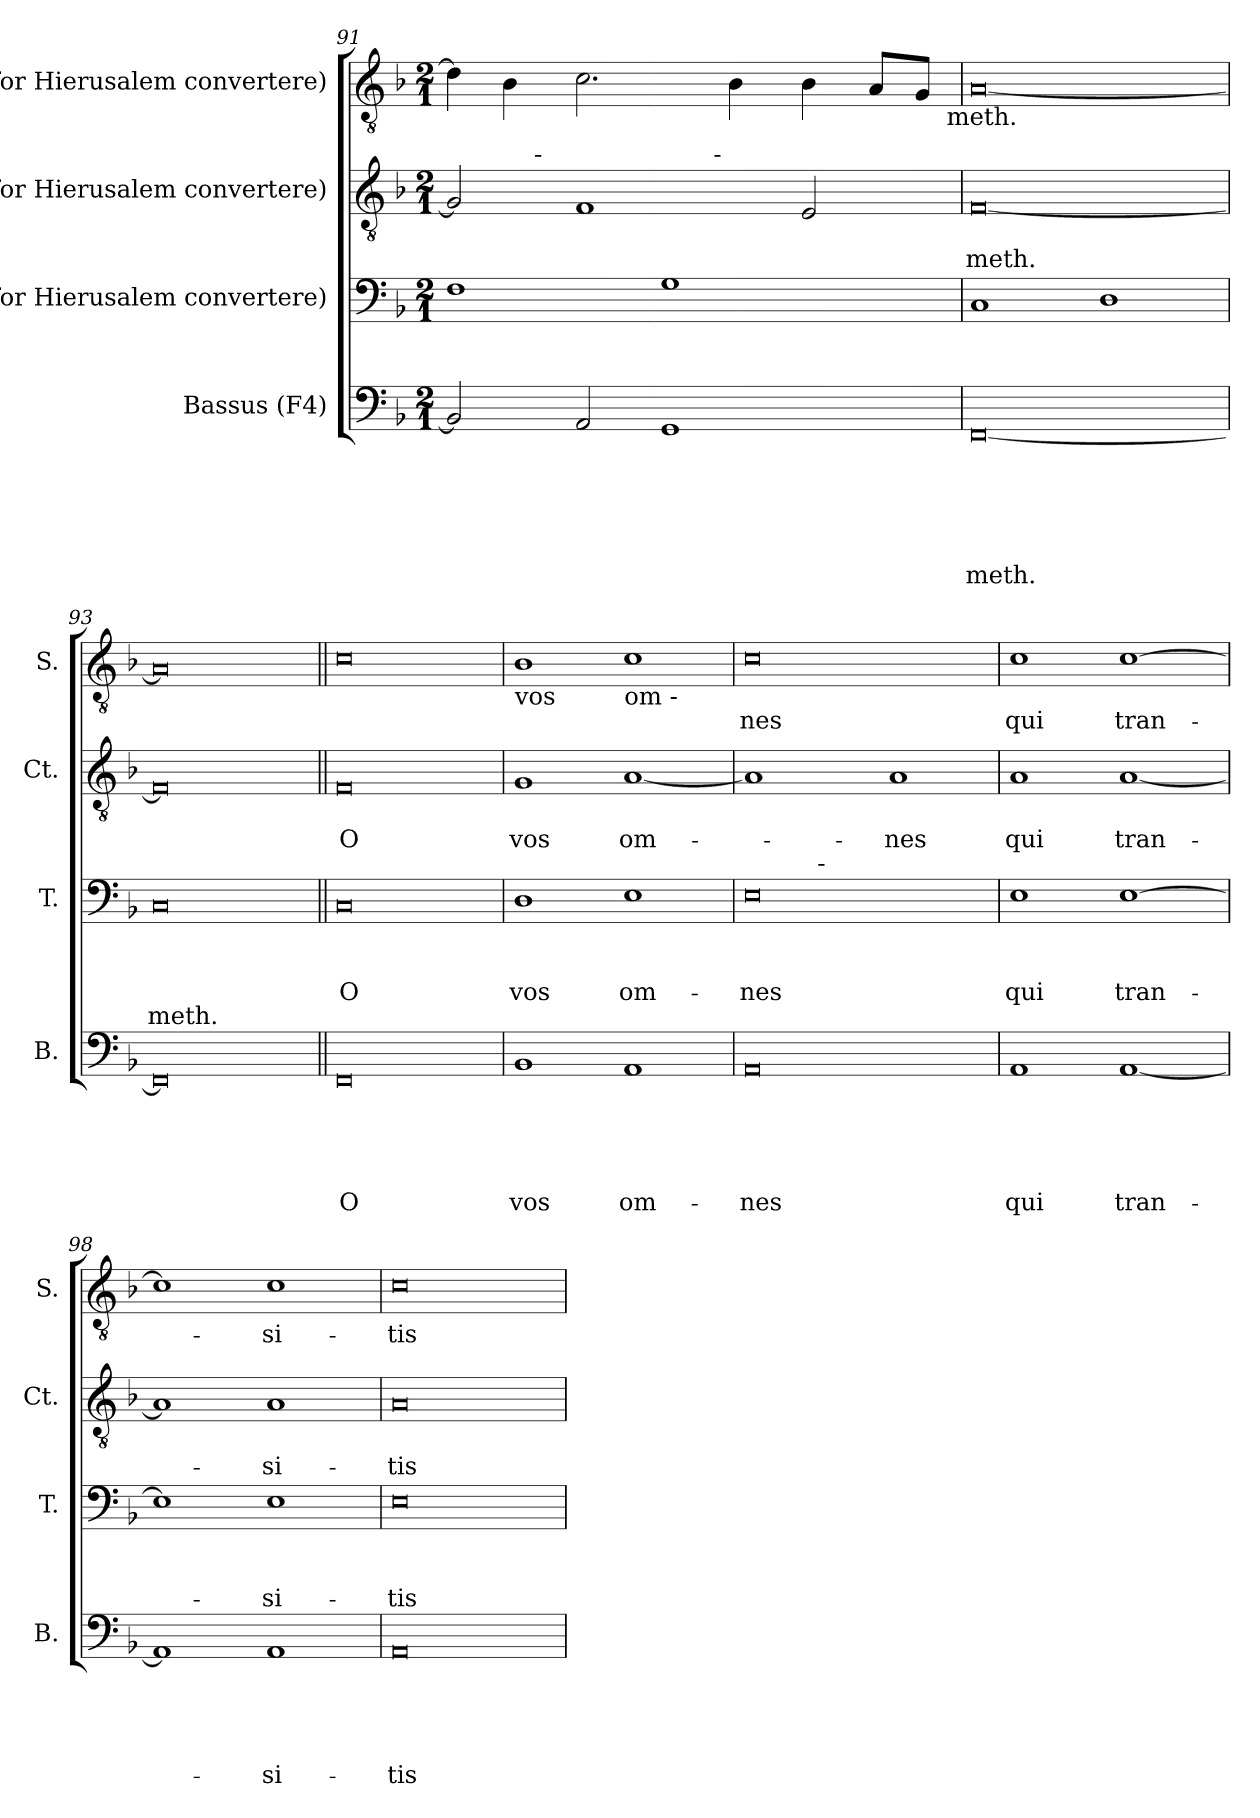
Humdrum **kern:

**kern	**text	**text	**text	**text	**text	**text	**kern	**text	**text	**text	**text	**kern	**text	**text	**kern	**text
*part4	*part4	*part4	*part4	*part4	*part4	*part4	*part3	*part3	*part3	*part3	*part3	*part2	*part2	*part2	*part1	*part1
*staff4	*staff4	*staff4	*staff4	*staff4	*staff4	*staff4	*staff3	*staff3	*staff3	*staff3	*staff3	*staff2	*staff2	*staff2	*staff1	*staff1
*I"Bassus (F4)	*	*	*	*	*	*	*I"C4 for Hierusalem convertere)	*	*	*	*	*I"C3 for Hierusalem convertere)	*	*	*I"C1 for Hierusalem convertere)	*
*I'B.	*	*	*	*	*	*	*I'T.	*	*	*	*	*I'Ct.	*	*	*I'S.	*
*clefF4	*	*	*	*	*	*	*clefF4	*	*	*	*	*clefGv2	*	*	*clefGv2	*
*k[b-]	*	*	*	*	*	*	*k[b-]	*	*	*	*	*k[b-]	*	*	*k[b-]	*
*F:	*	*	*	*	*	*	*F:	*	*	*	*	*F:	*	*	*F:	*
*M2/1	*	*	*	*	*	*	*M2/1	*	*	*	*	*M2/1	*	*	*M2/1	*
=91	=91	=91	=91	=91	=91	=91	=91	=91	=91	=91	=91	=91	=91	=91	=91	=91
*	*	*	*	*	*	*	*	*	*	*	*	*^	*	*	*^	*
*	*	*	*	*	*	*	*	*	*	*	*	*	*^	*	*	*	*	*
2BB-/]	.	.	.	.	.	.	1F	.	.	.	.	2G/]	4ryy	1ryy	.	.	4d\]	1ryy	.
.	.	.	.	.	.	.	.	.	.	.	.	.	16.ryy	.	.	.	4B-\	.	.
!	!	!	!	!	!	!	!	!	!	!	!	!	!LO:TX:a:t=-	!	!	!	!	!	!
.	.	.	.	.	.	.	.	.	.	.	.	.	1ryy	.	.	.	.	.	.
2AA/	.	.	.	.	.	.	.	.	.	.	.	1F	.	.	.	.	2.c\	.	.
1GG	.	.	.	.	.	.	1G	.	.	.	.	.	.	8..ryy	.	.	.	2ryy	.
!	!	!	!	!	!	!	!	!	!	!	!	!	!	!LO:TX:a:t=-	!	!	!	!	!
.	.	.	.	.	.	.	.	.	.	.	.	.	.	2ryy	.	.	.	.	.
.	.	.	.	.	.	.	.	.	.	.	.	.	.	.	.	.	4B-\	.	.
.	.	.	.	.	.	.	.	.	.	.	.	.	2ryy	.	.	.	.	.	.
.	.	.	.	.	.	.	.	.	.	.	.	2E/	.	.	.	.	4B-\	4...ryy	.
.	.	.	.	.	.	.	.	.	.	.	.	.	.	4ryy	.	.	.	.	.
.	.	.	.	.	.	.	.	.	.	.	.	.	.	.	.	.	8A/L	.	.
.	.	.	.	.	.	.	.	.	.	.	.	.	8ryy	.	.	.	.	.	.
.	.	.	.	.	.	.	.	.	.	.	.	.	.	.	.	.	8G/J	.	.
!	!	!	!	!	!	!	!	!	!	!	!	!	!	!	!	!	!	!LO:TX:b:t=meth.	!
.	.	.	.	.	.	.	.	.	.	.	.	.	32ryy	32ryy	.	.	.	32ryy	.
=92	=92	=92	=92	=92	=92	=92	=92	=92	=92	=92	=92	=92	=92	=92	=92	=92	=92	=92	=92
!	!	!	!	!	!	!LO:LY:b	!	!	!	!	!	!	!	!	!	!LO:LY:b	!	!	!
*	*	*	*	*	*	*	*	*	*	*	*	*v	*v	*v	*	*	*	*	*
*	*	*	*	*	*	*	*	*	*	*	*	*	*	*	*v	*v	*
[<0FF	.	.	.	.	.	meth.	1C	.	.	.	.	[<0F	.	-meth.	[<0A	.
.	.	.	.	.	.	.	1D	.	.	.	.	.	.	.	.	.
=93	=93	=93	=93	=93	=93	=93	=93	=93	=93	=93	=93	=93	=93	=93	=93	=93
!	!	!	!	!	!	!	!	!	!	!	!LO:LY:b	!	!	!	!	!
0FF]	.	.	.	.	.	.	0C	.	.	.	meth.	0F]	.	.	0A]	.
=94||	=94||	=94||	=94||	=94||	=94||	=94||	=94||	=94||	=94||	=94||	=94||	=94||	=94||	=94||	=94||	=94||
!	!	!	!	!	!LO:LY:b:rj	!	!	!	!	!LO:LY:b:rj	!	!	!	!LO:LY:b:rj	!	!
0FF	.	.	.	.	-O	.	0C	.	.	-O	.	0F	.	O	0c>	.
=95	=95	=95	=95	=95	=95	=95	=95	=95	=95	=95	=95	=95	=95	=95	=95	=95
!	!	!	!	!	!	!	!	!	!	!	!	!	!	!	!LO:TX:b:t=vos	!
!	!	!	!	!	!LO:LY:b	!	!	!	!	!LO:LY:b	!	!	!	!LO:LY:b	!	!
1BB-	.	.	.	.	vos	.	1D	.	.	vos	.	1G	.	vos	1B-	.
!	!	!	!	!	!	!	!	!	!	!	!	!	!	!	!LO:TX:b:t=om -	!
!	!	!	!	!	!LO:LY:b	!	!	!	!	!LO:LY:b	!	!	!	!LO:LY:b	!	!
1AA	.	.	.	.	om-	.	1E	.	.	om-	.	[<1A	.	om-	1c	.
!!LO:PB:g=z
=96	=96	=96	=96	=96	=96	=96	=96	=96	=96	=96	=96	=96	=96	=96	=96	=96
!	!	!	!	!	!LO:LY:b:rj	!	!	!	!	!LO:LY:b:rj	!	!	!	!	!	!LO:LY:b:rj
*	*	*	*	*	*	*	*^	*	*	*	*	*	*	*	*	*
0AA	.	.	.	.	-nes	.	0E	2ryy	.	.	-nes	.	1A]	.	.	0c	-nes
!	!	!	!	!	!	!	!	!LO:TX:a:t=-	!	!	!	!	!	!	!	!	!
.	.	.	.	.	.	.	.	1.ryy	.	.	.	.	.	.	.	.	.
!	!	!	!	!	!	!	!	!	!	!	!	!	!	!	!LO:LY:b	!	!
.	.	.	.	.	.	.	.	.	.	.	.	.	1A	.	-nes	.	.
=97	=97	=97	=97	=97	=97	=97	=97	=97	=97	=97	=97	=97	=97	=97	=97	=97	=97
!	!	!	!	!	!LO:LY:b	!	!	!	!	!	!LO:LY:b	!	!	!	!LO:LY:b	!	!LO:LY:b
*	*	*	*	*	*	*	*v	*v	*	*	*	*	*	*	*	*	*
1AA	.	.	.	.	qui	.	1E	.	.	qui	.	1A	.	qui	1c	qui
!	!	!	!	!	!LO:LY:b	!	!	!	!	!LO:LY:b	!	!	!	!LO:LY:b	!	!LO:LY:b
[<1AA	.	.	.	.	tran-	.	[>1E	.	.	tran-	.	[<1A	.	tran-	[>1c	tran-
=98	=98	=98	=98	=98	=98	=98	=98	=98	=98	=98	=98	=98	=98	=98	=98	=98
1AA]	.	.	.	.	.	.	1E]	.	.	.	.	1A]	.	.	1c]	.
!	!	!	!	!	!LO:LY:b	!	!	!	!	!LO:LY:b	!	!	!	!LO:LY:b	!	!LO:LY:b
1AA	.	.	.	.	-si-	.	1E	.	.	-si-	.	1A	.	-si-	1c	-si-
=99	=99	=99	=99	=99	=99	=99	=99	=99	=99	=99	=99	=99	=99	=99	=99	=99
!	!	!	!	!	!LO:LY:b:rj	!	!	!	!	!LO:LY:b:rj	!	!	!	!LO:LY:b:rj	!	!LO:LY:b:rj
0AA	.	.	.	.	-tis	.	0E	.	.	-tis	.	0A	.	-tis	0c	-tis
=	=	=	=	=	=	=	=	=	=	=	=	=	=	=	=	=
*-	*-	*-	*-	*-	*-	*-	*-	*-	*-	*-	*-	*-	*-	*-	*-	*-
